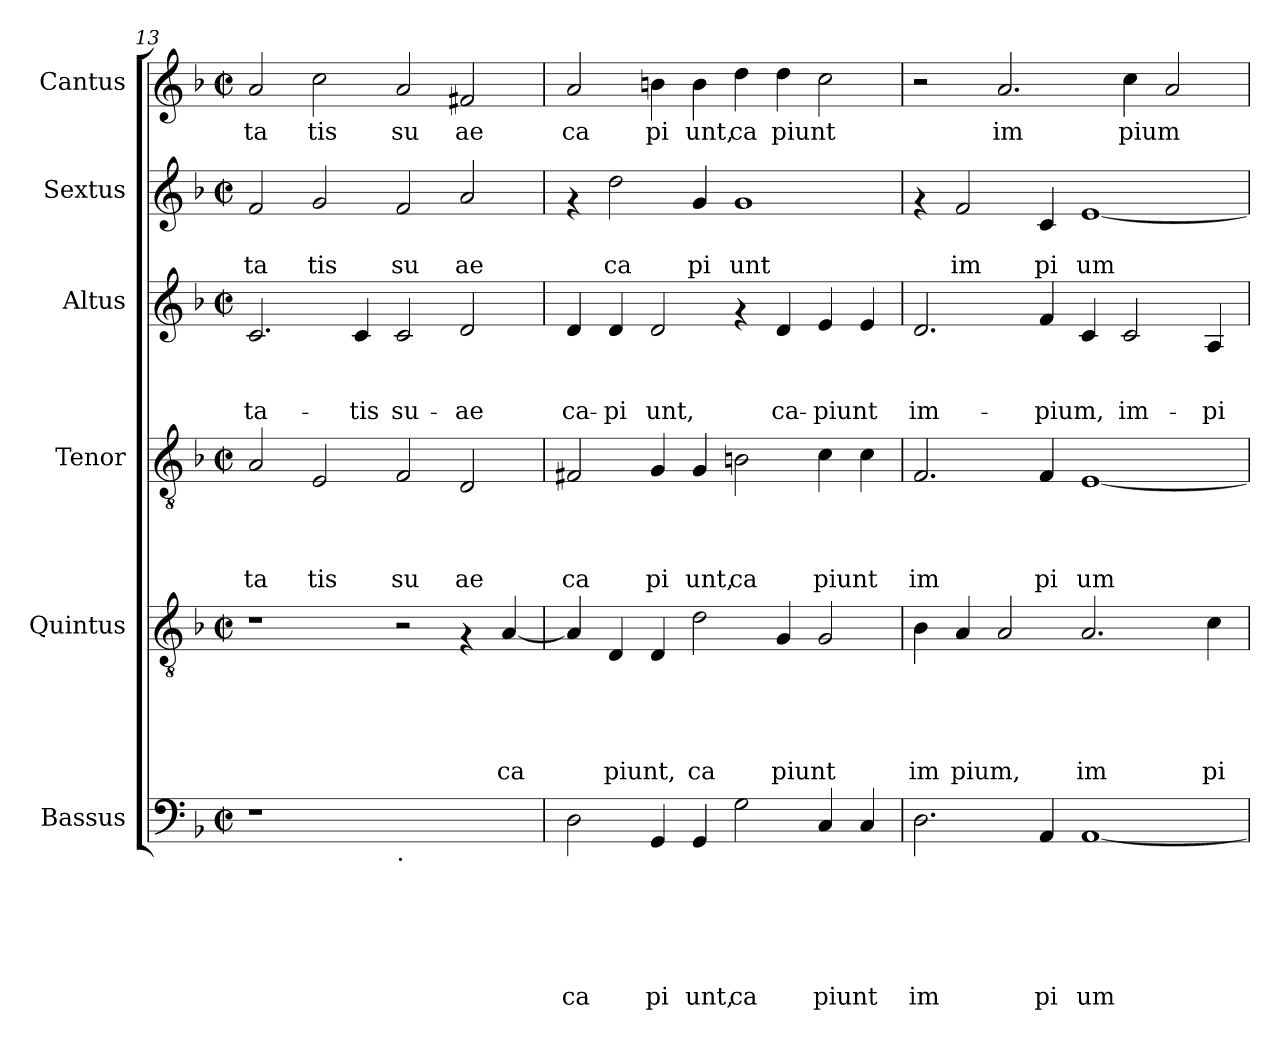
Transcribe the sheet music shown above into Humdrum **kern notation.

**kern	**text	**text	**text	**text	**text	**text	**kern	**text	**text	**text	**text	**text	**kern	**text	**text	**text	**text	**kern	**text	**text	**text	**kern	**text	**text	**kern	**text
*part6	*part6	*part6	*part6	*part6	*part6	*part6	*part5	*part5	*part5	*part5	*part5	*part5	*part4	*part4	*part4	*part4	*part4	*part3	*part3	*part3	*part3	*part2	*part2	*part2	*part1	*part1
*staff6	*staff6	*staff6	*staff6	*staff6	*staff6	*staff6	*staff5	*staff5	*staff5	*staff5	*staff5	*staff5	*staff4	*staff4	*staff4	*staff4	*staff4	*staff3	*staff3	*staff3	*staff3	*staff2	*staff2	*staff2	*staff1	*staff1
*I"Bassus	*	*	*	*	*	*	*I"Quintus	*	*	*	*	*	*I"Tenor	*	*	*	*	*I"Altus	*	*	*	*I"Sextus	*	*	*I"Cantus	*
*clefF4	*	*	*	*	*	*	*clefGv2	*	*	*	*	*	*clefGv2	*	*	*	*	*clefG2	*	*	*	*clefG2	*	*	*clefG2	*
*k[b-]	*	*	*	*	*	*	*k[b-]	*	*	*	*	*	*k[b-]	*	*	*	*	*k[b-]	*	*	*	*k[b-]	*	*	*k[b-]	*
*F:	*	*	*	*	*	*	*F:	*	*	*	*	*	*F:	*	*	*	*	*F:	*	*	*	*F:	*	*	*F:	*
*M2/2	*	*	*	*	*	*	*M2/2	*	*	*	*	*	*M2/2	*	*	*	*	*M2/2	*	*	*	*M2/2	*	*	*M2/2	*
*met(c|)	*	*	*	*	*	*	*met(c|)	*	*	*	*	*	*met(c|)	*	*	*	*	*met(c|)	*	*	*	*met(c|)	*	*	*met(c|)	*
=13	=13	=13	=13	=13	=13	=13	=13	=13	=13	=13	=13	=13	=13	=13	=13	=13	=13	=13	=13	=13	=13	=13	=13	=13	=13	=13
!	!	!	!	!	!	!	!	!	!	!	!	!	!	!	!	!	!LO:LY:b	!	!	!	!LO:LY:b	!	!	!LO:LY:b	!	!LO:LY:b
1r	.	.	.	.	.	.	1r	.	.	.	.	.	2A/	.	.	.	ta	2.c/	.	.	-ta-	2f/	.	ta	2a/	ta
!	!	!	!	!	!	!	!	!	!	!	!	!	!	!	!	!	!LO:LY:b	!	!	!	!	!	!	!LO:LY:b	!	!LO:LY:b
.	.	.	.	.	.	.	.	.	.	.	.	.	2E/	.	.	.	tis	.	.	.	.	2g/	.	tis	2cc\	tis
!	!	!	!	!	!	!	!	!	!	!	!	!	!	!	!	!	!	!	!	!	!LO:LY:b	!	!	!	!	!
.	.	.	.	.	.	.	.	.	.	.	.	.	.	.	.	.	.	4c/	.	.	-tis	.	.	.	.	.
!LO:TX:b:t=.	!	!	!	!	!	!	!	!	!	!	!	!	!	!	!	!	!	!	!	!	!	!	!	!	!	!
!	!	!	!	!	!	!	!	!	!	!	!	!	!	!	!	!	!LO:LY:b	!	!	!	!LO:LY:b	!	!	!LO:LY:b	!	!LO:LY:b
1ryy	.	.	.	.	.	.	2r	.	.	.	.	.	2F/	.	.	.	su	2c/	.	.	su-	2f/	.	su	2a/	su
!	!	!	!	!	!	!	!	!	!	!	!	!	!	!	!	!	!LO:LY:b	!	!	!	!LO:LY:b	!	!	!LO:LY:b	!	!LO:LY:b
.	.	.	.	.	.	.	4rF	.	.	.	.	.	2D/	.	.	.	ae	2d/	.	.	-ae	2a/	.	ae	2f#X/	ae
!	!	!	!	!	!	!	!	!	!	!	!	!LO:LY:b	!	!	!	!	!	!	!	!	!	!	!	!	!	!
.	.	.	.	.	.	.	[<4A/	.	.	.	.	ca	.	.	.	.	.	.	.	.	.	.	.	.	.	.
=14	=14	=14	=14	=14	=14	=14	=14	=14	=14	=14	=14	=14	=14	=14	=14	=14	=14	=14	=14	=14	=14	=14	=14	=14	=14	=14
!	!	!	!	!	!	!LO:LY:b	!	!	!	!	!	!	!	!	!	!	!LO:LY:b	!	!	!	!LO:LY:b	!	!	!	!	!LO:LY:b
2D\	.	.	.	.	.	ca	4A/]	.	.	.	.	.	2F#X/	.	.	.	ca	4d/	.	.	ca-	4rf	.	.	2a/	ca
!	!	!	!	!	!	!	!	!	!	!	!	!LO:LY:b	!	!	!	!	!	!	!	!	!LO:LY:b	!	!	!LO:LY:b	!	!
.	.	.	.	.	.	.	4D/	.	.	.	.	piunt,	.	.	.	.	.	4d/	.	.	-pi	2dd\	.	ca	.	.
!	!	!	!	!	!	!LO:LY:b	!	!	!	!	!	!	!	!	!	!	!LO:LY:b	!	!	!	!LO:LY:b	!	!	!	!	!LO:LY:b
4GG/	.	.	.	.	.	pi	4D/	.	.	.	.	.	4G/	.	.	.	pi	2d/	.	.	unt,	.	.	.	4bn\	pi
!	!	!	!	!	!	!LO:LY:b	!	!	!	!	!	!LO:LY:b	!	!	!	!	!LO:LY:b	!	!	!	!	!	!	!LO:LY:b	!	!LO:LY:b
4GG/	.	.	.	.	.	unt,	2d\	.	.	.	.	ca	4G/	.	.	.	unt,	.	.	.	.	4g/	.	pi	4b\	unt,
!	!	!	!	!	!	!LO:LY:b	!	!	!	!	!	!	!	!	!	!	!LO:LY:b	!	!	!	!	!	!	!LO:LY:b	!	!LO:LY:b
2G\	.	.	.	.	.	ca	.	.	.	.	.	.	2Bn\	.	.	.	ca	4rf	.	.	.	1g	.	unt	4dd\	ca
!	!	!	!	!	!	!	!	!	!	!	!	!LO:LY:b	!	!	!	!	!	!	!	!	!LO:LY:b	!	!	!	!	!LO:LY:b
.	.	.	.	.	.	.	4G/	.	.	.	.	piunt	.	.	.	.	.	4d/	.	.	ca-	.	.	.	4dd\	piunt
!	!	!	!	!	!	!LO:LY:b	!	!	!	!	!	!	!	!	!	!	!LO:LY:b	!	!	!	!LO:LY:b	!	!	!	!	!
4C/	.	.	.	.	.	piunt	2G/	.	.	.	.	.	4c\	.	.	.	piunt	4e/	.	.	-piunt	.	.	.	2cc\	.
4C/	.	.	.	.	.	.	.	.	.	.	.	.	4c\	.	.	.	.	4e/	.	.	.	.	.	.	.	.
=15	=15	=15	=15	=15	=15	=15	=15	=15	=15	=15	=15	=15	=15	=15	=15	=15	=15	=15	=15	=15	=15	=15	=15	=15	=15	=15
!	!	!	!	!	!	!LO:LY:b	!	!	!	!	!	!LO:LY:b	!	!	!	!	!LO:LY:b	!	!	!	!LO:LY:b	!	!	!	!	!
2.D\	.	.	.	.	.	im	4B-\	.	.	.	.	im	2.F/	.	.	.	im	2.d/	.	.	im-	4rf	.	.	2r	.
!	!	!	!	!	!	!	!	!	!	!	!	!LO:LY:b	!	!	!	!	!	!	!	!	!	!	!	!LO:LY:b	!	!
.	.	.	.	.	.	.	4A/	.	.	.	.	pium,	.	.	.	.	.	.	.	.	.	2f/	.	im	.	.
!	!	!	!	!	!	!	!	!	!	!	!	!	!	!	!	!	!	!	!	!	!	!	!	!	!	!LO:LY:b
.	.	.	.	.	.	.	2A/	.	.	.	.	.	.	.	.	.	.	.	.	.	.	.	.	.	2.a/	im
!	!	!	!	!	!	!LO:LY:b	!	!	!	!	!	!	!	!	!	!	!LO:LY:b	!	!	!	!LO:LY:b	!	!	!LO:LY:b	!	!
4AA/	.	.	.	.	.	pi	.	.	.	.	.	.	4F/	.	.	.	pi	4f/	.	.	-pium,	4c/	.	pi	.	.
!	!	!	!	!	!	!LO:LY:b	!	!	!	!	!	!LO:LY:b	!	!	!	!	!LO:LY:b	!	!	!	!	!	!	!LO:LY:b	!	!
[<1AA	.	.	.	.	.	um	2.A/	.	.	.	.	im	[<1E	.	.	.	um	4c/	.	.	.	[<1e	.	um	.	.
!	!	!	!	!	!	!	!	!	!	!	!	!	!	!	!	!	!	!	!	!	!LO:LY:b	!	!	!	!	!LO:LY:b
.	.	.	.	.	.	.	.	.	.	.	.	.	.	.	.	.	.	2c/	.	.	im-	.	.	.	4cc\	pium
.	.	.	.	.	.	.	.	.	.	.	.	.	.	.	.	.	.	.	.	.	.	.	.	.	2a/	.
!	!	!	!	!	!	!	!	!	!	!	!	!LO:LY:b	!	!	!	!	!	!	!	!	!LO:LY:b	!	!	!	!	!
.	.	.	.	.	.	.	4c\	.	.	.	.	pi	.	.	.	.	.	4A/	.	.	-pi-	.	.	.	.	.
=	=	=	=	=	=	=	=	=	=	=	=	=	=	=	=	=	=	=	=	=	=	=	=	=	=	=
*-	*-	*-	*-	*-	*-	*-	*-	*-	*-	*-	*-	*-	*-	*-	*-	*-	*-	*-	*-	*-	*-	*-	*-	*-	*-	*-
